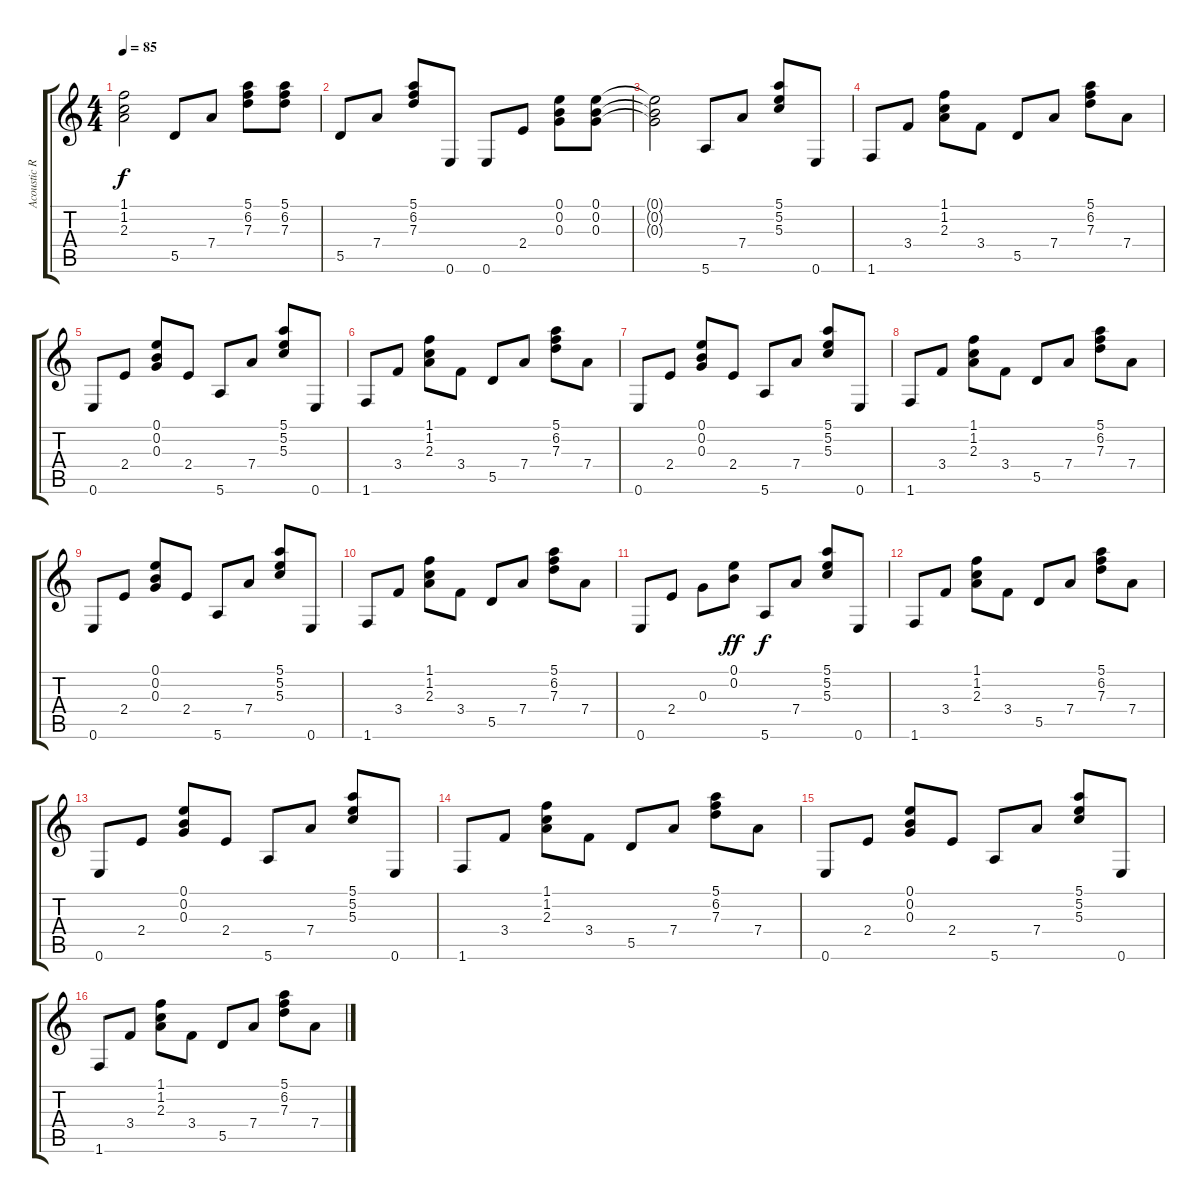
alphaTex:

\track ("Acoustic Rhythm" "Acoustic R") {instrument acousticguitarsteel}
\staff {score tabs}
\tuning (E4 B3 G3 D3 A2 E2) {hide}
\ts (4 4)
\tempo 85
\clef g2
\ks c
(1.1{t} 1.2{t} 2.3{t}).2{dy f} 5.5.8 7.4.8 (5.1 6.2 7.3).8 (5.1 6.2 7.3).8 |
5.5.8 7.4.8 (5.1 6.2 7.3).8 0.6.8 0.6.8 2.4.8 (0.1 0.2 0.3).8 (0.1 0.2 0.3).8 |
(0.1{t} 0.2{t} 0.3{t}).2 5.6.8 7.4.8 (5.1 5.2 5.3).8 0.6.8 |
1.6.8 3.4.8 (1.1 1.2 2.3).8 3.4.8 5.5.8 7.4.8 (5.1 6.2 7.3).8 7.4.8 |
0.6.8 2.4.8 (0.1 0.2 0.3).8 2.4.8 5.6.8 7.4.8 (5.1 5.2 5.3).8 0.6.8 |
1.6.8 3.4.8 (1.1 1.2 2.3).8 3.4.8 5.5.8 7.4.8 (5.1 6.2 7.3).8 7.4.8 |
0.6.8 2.4.8 (0.1 0.2 0.3).8 2.4.8 5.6.8 7.4.8 (5.1 5.2 5.3).8 0.6.8 |
1.6.8 3.4.8 (1.1 1.2 2.3).8 3.4.8 5.5.8 7.4.8 (5.1 6.2 7.3).8 7.4.8 |
0.6.8 2.4.8 (0.1 0.2 0.3).8 2.4.8 5.6.8 7.4.8 (5.1 5.2 5.3).8 0.6.8 |
1.6.8 3.4.8 (1.1 1.2 2.3).8 3.4.8 5.5.8 7.4.8 (5.1 6.2 7.3).8 7.4.8 |
0.6.8 2.4.8 0.3.8 (0.1 0.2).8{dy ff} 5.6.8{dy f} 7.4.8 (5.1 5.2 5.3).8 0.6.8 |
1.6.8 3.4.8 (1.1 1.2 2.3).8 3.4.8 5.5.8 7.4.8 (5.1 6.2 7.3).8 7.4.8 |
0.6.8 2.4.8 (0.1 0.2 0.3).8 2.4.8 5.6.8 7.4.8 (5.1 5.2 5.3).8 0.6.8 |
1.6.8 3.4.8 (1.1 1.2 2.3).8 3.4.8 5.5.8 7.4.8 (5.1 6.2 7.3).8 7.4.8 |
0.6.8 2.4.8 (0.1 0.2 0.3).8 2.4.8 5.6.8 7.4.8 (5.1 5.2 5.3).8 0.6.8 |
1.6.8 3.4.8 (1.1 1.2 2.3).8 3.4.8 5.5.8 7.4.8 (5.1 6.2 7.3).8 7.4.8
